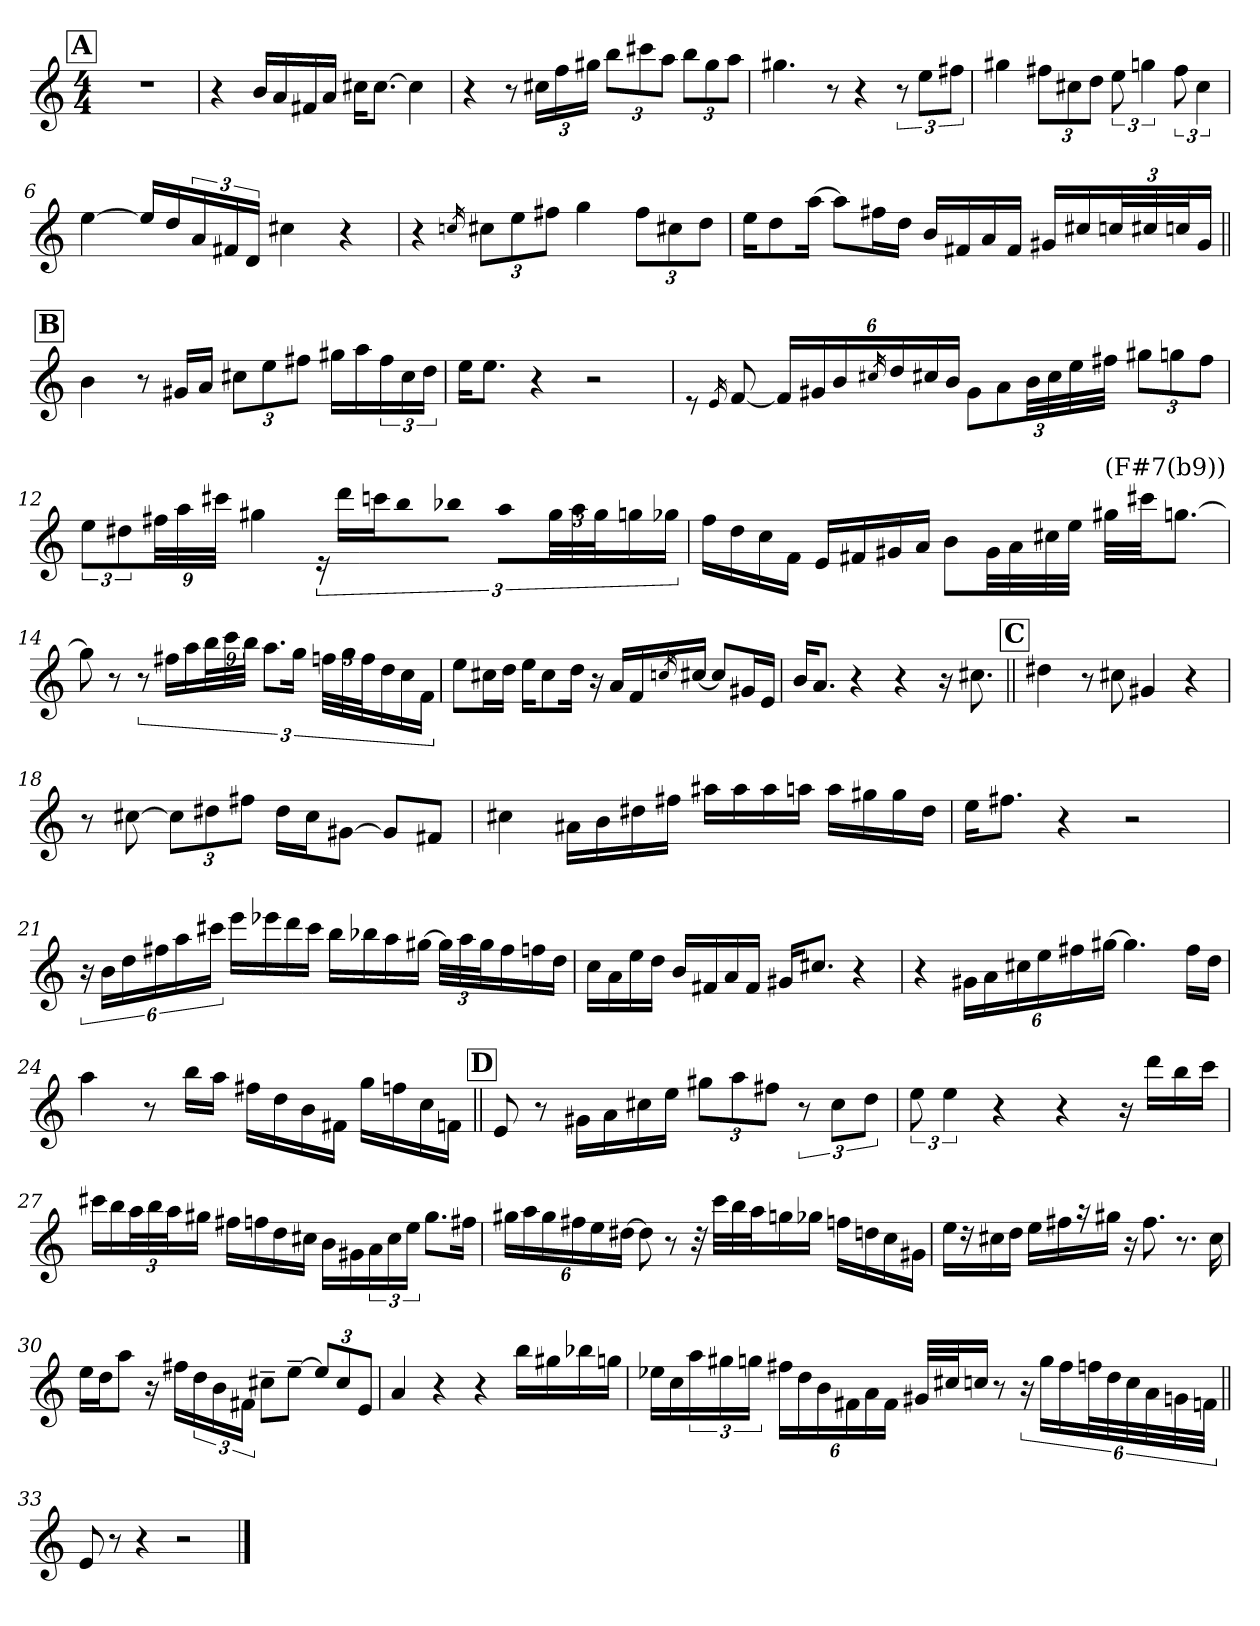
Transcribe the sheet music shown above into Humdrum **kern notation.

**kern
*part1
*staff1
*clefG2
*ITrd5c9
*k[b-e-a-]
*M4/4
*MM85
!!LO:REH:place=s1:a:B:t=A
=1
1r
=2
4r
16d/LL
16c/
16An/
16c/JJ
16en\KL
[8.e\J
4e\]
=3
4r
8r
24en\LL
24a-\
24bn\JJ
12dd\L
12een\
12cc\J
12dd\L
12b\
12cc\J
=4
4.bn\
8r
4r
12r
12g\L
12an\J
!!LO:LB:g=z
=5
4bn\
12an\L
12en\
12f\J
12g\
6b-X\
12a\
6e\
=6
[4g\
16g/LL]
16f/
24c/
24An/
24F/JJ
4en\
4r
=7
4r
16qe-X/
12en\L
12g\
12an\J
4b-\
12a\L
12en\
12f\J
!!LO:LB:g=z
=8
16g\KL
8f\
[16cc\Jk
8cc\L]
16an\L
16f\JJ
16d/LL
16An/
16c/
16A/JJ
16Bn/LL
16en/
48e-X/L
48en/
48e-X/J
16B/JJ
!!LO:REH:place=s1:a:B:t=B
=9||
4d\
8r
16Bn/LL
16c/JJ
12en\L
12g\
12an\J
16bn\LL
16cc\
24a\
24e\
24f\JJ
=10
16g\KL
8.g\J
4r
2r
!!LO:LB:g=z
=11
8rd
16qG/
[8A-/
24A-/LL]
24Bn/
24d/
16qen/
24f/
24e/
24d/JJ
12B\L
12c\
48d\LL
48e\
48g\
48an\JJJ
12bn\L
12b-X\
12a\J
=12
12g\L
12f#X\
36an\L
36cc\
36een\JJ
4bn\
24rd
24ff\LL
24ee-X\
16dd\
16dd-X\JJ
16cc\LL
48b\L
48cc\
48b\J
16b-X\
16b--X\JJ
!!LO:LB:g=z
=13
16a-\LL
16f\
16e-\
16A-\JJ
16G/LL
16An/
16Bn/
16c/JJ
8d\L
32B\LL
32c\
32en\
32g\JJJ
!LO:TX:a:t=(F#7(b9))
32bn\LLL
32een\JJ
[8.b-X\J
=14
8b-\]
8r
12r
24an\LL
24cc\
36dd\
36ee-\
36dd\JJ
8.cc\L
16b-\Jk
48a-X\LLL
48b-\
48a-\J
16f\
16e-\
16A-\JJ
!!LO:LB:g=z
=15
8g\L
16en\L
16f\JJ
16g\KL
8e\
16f\Jk
16r
16c/LL
16A-/
16qe-X/
[16en/JJ
8e/L]
16Bn/L
16G/JJ
=16
16d/KL
8.c/J
4r
4r
16r
8.en\
!!LO:LB:g=z
!!LO:REH:place=s1:a:B:t=C
=17||
4f#X\
8r
8en\
4Bn/
4r
=18
8r
[8en\
12e\L]
12f#X\
12an\J
16f#\LL
16e\J
[8Bn\J
8B/L]
8An/J
=19
4en\
16c#X\LL
16d\
16f#X\
16an\JJ
16cc#X\LL
16cc#\
16cc#\
16ccn\JJ
16cc\LL
16bn\
16b\
16f#\JJ
!!LO:PB:g=z
=20
16g\KL
8.an\J
4r
2r
=21
24r
24d\LL
24f\
24an\
24cc\
24een\JJ
16gg\LL
16gg-X\
16ff\
16ee\JJ
16dd\LL
16dd-X\
16cc\
[16bn\JJ
48b\LLL]
48cc\
48b\J
16a\
16a-X\
16f\JJ
!!LO:LB:g=z
=22
16e-\LL
16c\
16g\
16f\JJ
16d/LL
16An/
16c/
16A/JJ
16Bn/KL
8.en/J
4r
=23
4r
24Bn\LL
24c\
24en\
24g\
24an\
[24bn\JJ
4.b\]
16a\LL
16f\JJ
!!LO:LB:g=z
=24
4cc\
8r
16dd\LL
16cc\JJ
16an\LL
16f\
16d\
16An\JJ
16b-\LL
16a-X\
16e-\
16A-X\JJ
!!LO:REH:place=s1:a:B:t=D
=25||
8G/
8r
16Bn\LL
16c\
16en\
16g\JJ
12bn\L
12cc\
12an\J
12r
12e\L
12f\J
!!LO:LB:g=z
=26
12g\
6g\
4r
4r
16r
16ff\LL
16dd\
16ee-\JJ
=27
16een\LL
16dd\
48cc\L
48dd\
48cc\J
16bn\JJ
16an\LL
16a-X\
16f\
16en\JJ
16d\LL
16Bn\
24c\
24e\
24g\JJ
8.b\L
16an\Jk
!!LO:LB:g=z
=28
24bn\LL
24cc\
24b\
24an\
24g\
[24f#X\JJ
8f#\]
8r
32r
32ee-\LLL
32dd\
32cc\J
16b-X\
16b--X\JJ
16a-X\LL
16fn\
16e-\
16Bn\JJ
=29
16g\KL
16r
16en\L
16f\JJ
16g\LL
16an\J
16r
16bn\Jk
16r
8.a\
8.r
16e\
!!LO:LB:g=z
=30
16g\LL
16f\J
8cc\J
16r
16an\LL
24f\
24d\
24An\JJ
8en~>\L
[8g~>\J
12g/L]
12e/
12G/J
=31
4c/
4r
4r
16dd\LL
16bn\
16dd-X\
16b-X\JJ
!!LO:LB:g=z
=32
16g-X\LL
16e-\
24cc\
24bn\
24b-X\JJ
24an\LL
24f\
24d\
24An\
24c\
24A\JJ
32Bn/LLL
32en/J
16e-X/JJ
8r
24r
24b-\LL
24a\
48a-X\L
48f\
48e-\
48c\
48B-X\
48A-X\JJJ
=33||
8G/
8r
4r
2r
==
*-
